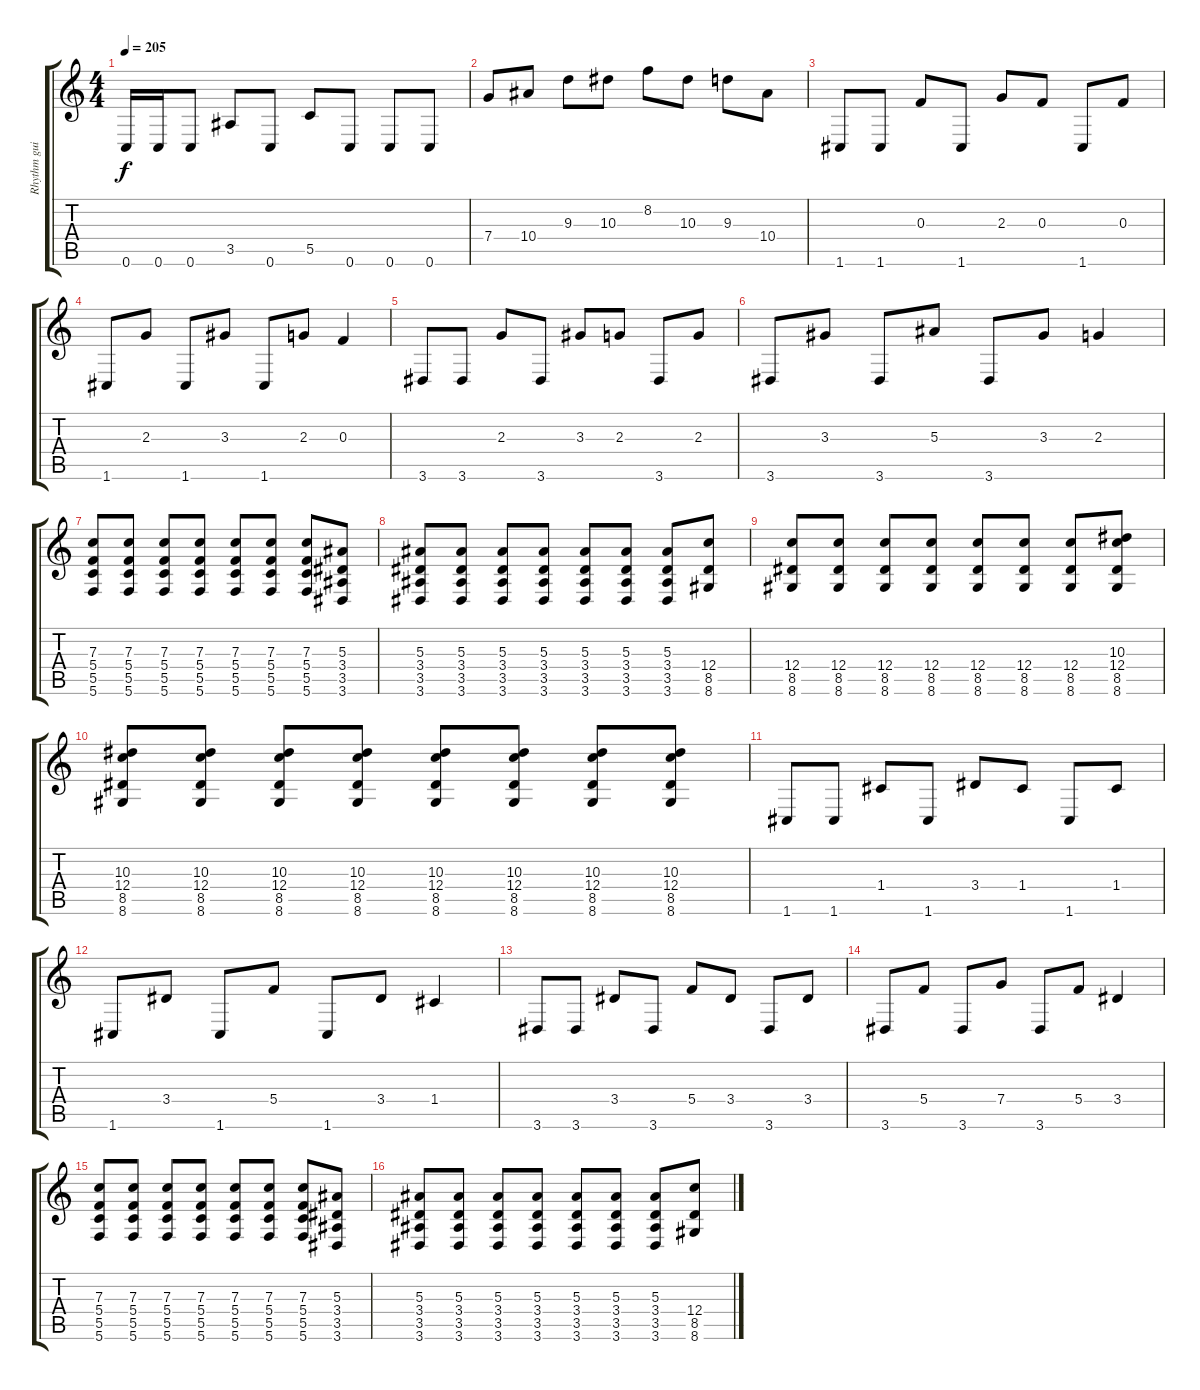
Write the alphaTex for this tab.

\track ("Rhythm guitar right" "Rhythm gui") {instrument overdrivenguitar}
\staff {score tabs}
\tuning (D4 A3 F3 C3 G2 C2) {hide}
\ts (4 4)
\tempo 205
\clef g2
\ks c
0.6.16{dy f} 0.6.16 0.6.8 3.5.8 0.6.8 5.5.8 0.6.8 0.6.8 0.6.8 |
7.4.8 10.4.8 9.3.8 10.3.8 8.2.8 10.3.8 9.3.8 10.4.8 |
1.6.8 1.6.8 0.3.8 1.6.8 2.3.8 0.3.8 1.6.8 0.3.8 |
1.6.8 2.3.8 1.6.8 3.3.8 1.6.8 2.3.8 0.3.4 |
3.6.8 3.6.8 2.3.8 3.6.8 3.3.8 2.3.8 3.6.8 2.3.8 |
3.6.8 3.3.8 3.6.8 5.3.8 3.6.8 3.3.8 2.3.4 |
(7.3 5.4 5.5 5.6).8 (7.3 5.4 5.5 5.6).8 (7.3 5.4 5.5 5.6).8 (7.3 5.4 5.5 5.6).8 (7.3 5.4 5.5 5.6).8 (7.3 5.4 5.5 5.6).8 (7.3 5.4 5.5 5.6).8 (5.3 3.4 3.5 3.6).8 |
(5.3 3.4 3.5 3.6).8 (5.3 3.4 3.5 3.6).8 (5.3 3.4 3.5 3.6).8 (5.3 3.4 3.5 3.6).8 (5.3 3.4 3.5 3.6).8 (5.3 3.4 3.5 3.6).8 (5.3 3.4 3.5 3.6).8 (12.4 8.5 8.6).8 |
(12.4 8.5 8.6).8 (12.4 8.5 8.6).8 (12.4 8.5 8.6).8 (12.4 8.5 8.6).8 (12.4 8.5 8.6).8 (12.4 8.5 8.6).8 (12.4 8.5 8.6).8 (10.3 12.4 8.5 8.6).8 |
(10.3 12.4 8.5 8.6).8 (10.3 12.4 8.5 8.6).8 (10.3 12.4 8.5 8.6).8 (10.3 12.4 8.5 8.6).8 (10.3 12.4 8.5 8.6).8 (10.3 12.4 8.5 8.6).8 (10.3 12.4 8.5 8.6).8 (10.3 12.4 8.5 8.6).8 |
1.6.8 1.6.8 1.4.8 1.6.8 3.4.8 1.4.8 1.6.8 1.4.8 |
1.6.8 3.4.8 1.6.8 5.4.8 1.6.8 3.4.8 1.4.4 |
3.6.8 3.6.8 3.4.8 3.6.8 5.4.8 3.4.8 3.6.8 3.4.8 |
3.6.8 5.4.8 3.6.8 7.4.8 3.6.8 5.4.8 3.4.4 |
(7.3 5.4 5.5 5.6).8 (7.3 5.4 5.5 5.6).8 (7.3 5.4 5.5 5.6).8 (7.3 5.4 5.5 5.6).8 (7.3 5.4 5.5 5.6).8 (7.3 5.4 5.5 5.6).8 (7.3 5.4 5.5 5.6).8 (5.3 3.4 3.5 3.6).8 |
(5.3 3.4 3.5 3.6).8 (5.3 3.4 3.5 3.6).8 (5.3 3.4 3.5 3.6).8 (5.3 3.4 3.5 3.6).8 (5.3 3.4 3.5 3.6).8 (5.3 3.4 3.5 3.6).8 (5.3 3.4 3.5 3.6).8 (12.4 8.5 8.6).8
